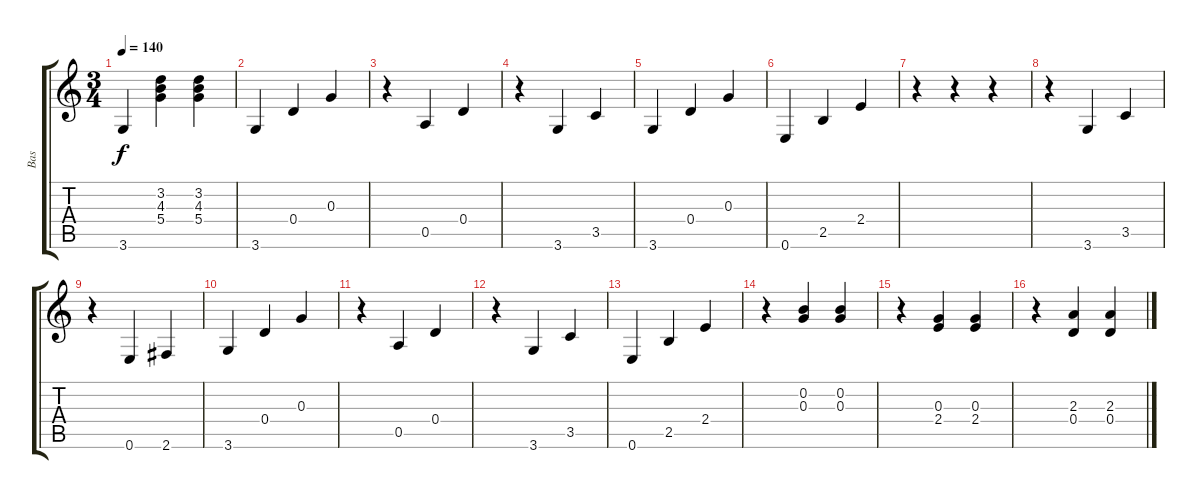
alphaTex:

\track ("Bas" "Bas") {instrument electricbasspick}
\staff {score tabs}
\tuning (E4 B3 G3 D3 A2 E2) {hide}
\ts (3 4)
\tempo 140
\clef g2
\ks c
3.6.4{dy f} (3.2 4.3 5.4).4 (3.2 4.3 5.4).4 |
3.6.4 0.4.4 0.3.4 |
r.4 0.5.4 0.4.4 |
r.4 3.6.4 3.5.4 |
3.6.4 0.4.4 0.3.4 |
0.6.4 2.5.4 2.4.4 |
r.4 r.4 r.4 |
r.4 3.6.4 3.5.4 |
r.4 0.6.4 2.6.4 |
3.6.4 0.4.4 0.3.4 |
r.4 0.5.4 0.4.4 |
r.4 3.6.4 3.5.4 |
0.6.4 2.5.4 2.4.4 |
r.4 (0.2 0.3).4 (0.2 0.3).4 |
r.4 (0.3 2.4).4 (0.3 2.4).4 |
r.4 (2.3 0.4).4 (2.3 0.4).4
